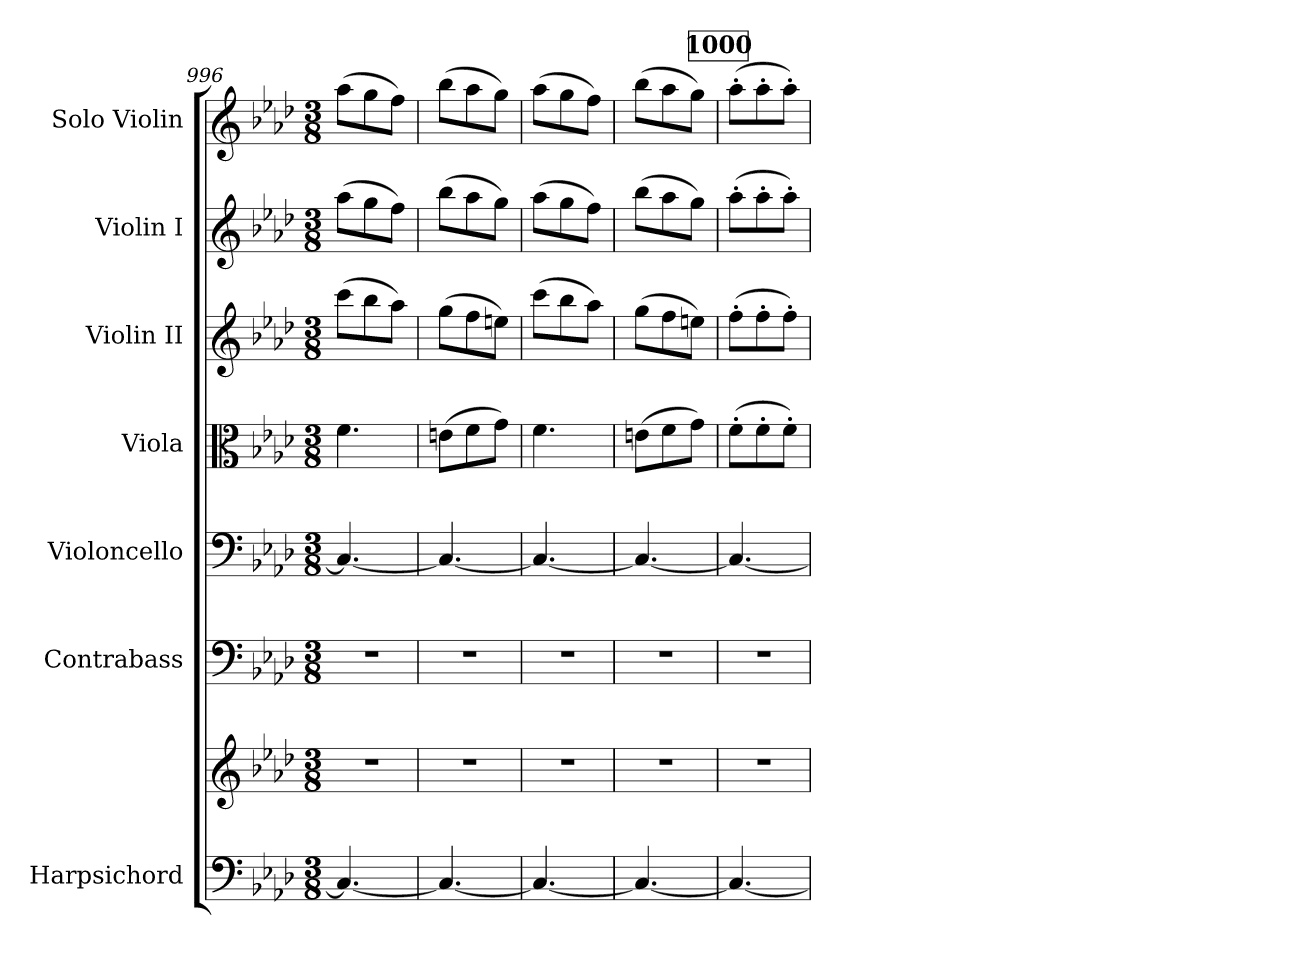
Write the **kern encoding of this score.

**kern	**kern	**kern	**kern	**kern	**kern	**kern	**kern
*part7	*part7	*part6	*part5	*part4	*part3	*part2	*part1
*staff8	*staff7	*staff6	*staff5	*staff4	*staff3	*staff2	*staff1
*I"Harpsichord	*	*I"Contrabass	*I"Violoncello	*I"Viola	*I"Violin II	*I"Violin I	*I"Solo Violin
*I'Hch.	*	*I'Cb.	*I'Vc.	*I'Vla.	*I'Vln. II	*I'Vln. I	*I'Vln.
*clefF4	*clefG2	*clefF4	*clefF4	*clefC3	*clefG2	*clefG2	*clefG2
*	*	*ITrd7c12	*	*	*	*	*
*k[b-e-a-d-]	*k[b-e-a-d-]	*k[b-e-a-d-]	*k[b-e-a-d-]	*k[b-e-a-d-]	*k[b-e-a-d-]	*k[b-e-a-d-]	*k[b-e-a-d-]
*M3/8	*M3/8	*M3/8	*M3/8	*M3/8	*M3/8	*M3/8	*M3/8
=996	=996	=996	=996	=996	=996	=996	=996
4.C/_	4.r	4.r	4.C/_	4.f\	(>8ccc\L	(>8aa-\L	(>8aa-\L
.	.	.	.	.	8bb-\	8gg\	8gg\
.	.	.	.	.	8aa-\J)	8ff\J)	8ff\J)
!!LO:PB:g=z
=997	=997	=997	=997	=997	=997	=997	=997
4.C/_	4.r	4.r	4.C/_	(>8en\L	(>8gg\L	(>8bb-\L	(>8bb-\L
.	.	.	.	8f\	8ff\	8aa-\	8aa-\
.	.	.	.	8g\J)	8een\J)	8gg\J)	8gg\J)
=998	=998	=998	=998	=998	=998	=998	=998
4.C/_	4.r	4.r	4.C/_	4.f\	(>8ccc\L	(>8aa-\L	(>8aa-\L
.	.	.	.	.	8bb-\	8gg\	8gg\
.	.	.	.	.	8aa-\J)	8ff\J)	8ff\J)
=999	=999	=999	=999	=999	=999	=999	=999
4.C/_	4.r	4.r	4.C/_	(>8en\L	(>8gg\L	(>8bb-\L	(>8bb-\L
.	.	.	.	8f\	8ff\	8aa-\	8aa-\
.	.	.	.	8g\J)	8een\J)	8gg\J)	8gg\J)
!!LO:REH:place=s1:a:B:fs=14:t=1000
=1000	=1000	=1000	=1000	=1000	=1000	=1000	=1000
4.C/_	4.r	4.r	4.C/_	(>8f'\L	(>8ff'\L	(>8aa-'\L	(>8aa-'\L
.	.	.	.	8f'\	8ff'\	8aa-'\	8aa-'\
.	.	.	.	8f'\J)	8ff'\J)	8aa-'\J)	8aa-'\J)
=	=	=	=	=	=	=	=
*-	*-	*-	*-	*-	*-	*-	*-
